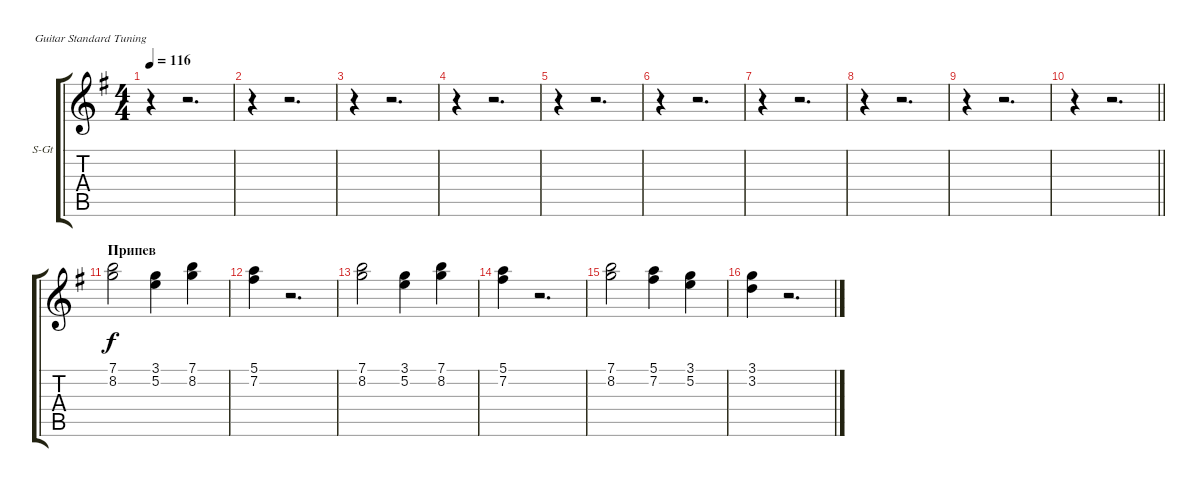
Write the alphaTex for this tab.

\bracketExtendMode groupsimilarinstruments
\firstSystemTrackNameOrientation horizontal
\otherSystemsTrackNameOrientation horizontal
\track ("Фон" "S-Gt") {instrument choiraahs}
\staff {score tabs}
\tuning (E4 B3 G3 D3 A2 E2)
\displaytranspose 12
\ts (4 4)
\tempo 116
\clef g2
\ks eminor
r.4{dy f} r.2{d} |
r.4 r.2{d} |
r.4 r.2{d} |
r.4 r.2{d} |
r.4 r.2{d} |
r.4 r.2{d} |
r.4 r.2{d} |
r.4 r.2{d} |
r.4 r.2{d} |
\barLineRight lightlight
r.4 r.2{d} |
\section ("" "Припев")
(7.1 8.2).2 (3.1 5.2).4 (7.1 8.2).4 |
(5.1 7.2).4 r.2{d} |
(7.1 8.2).2 (3.1 5.2).4 (7.1 8.2).4 |
(5.1 7.2).4 r.2{d} |
(7.1 8.2).2 (5.1 7.2).4 (3.1 5.2).4 |
(3.1 3.2).4 r.2{d}
